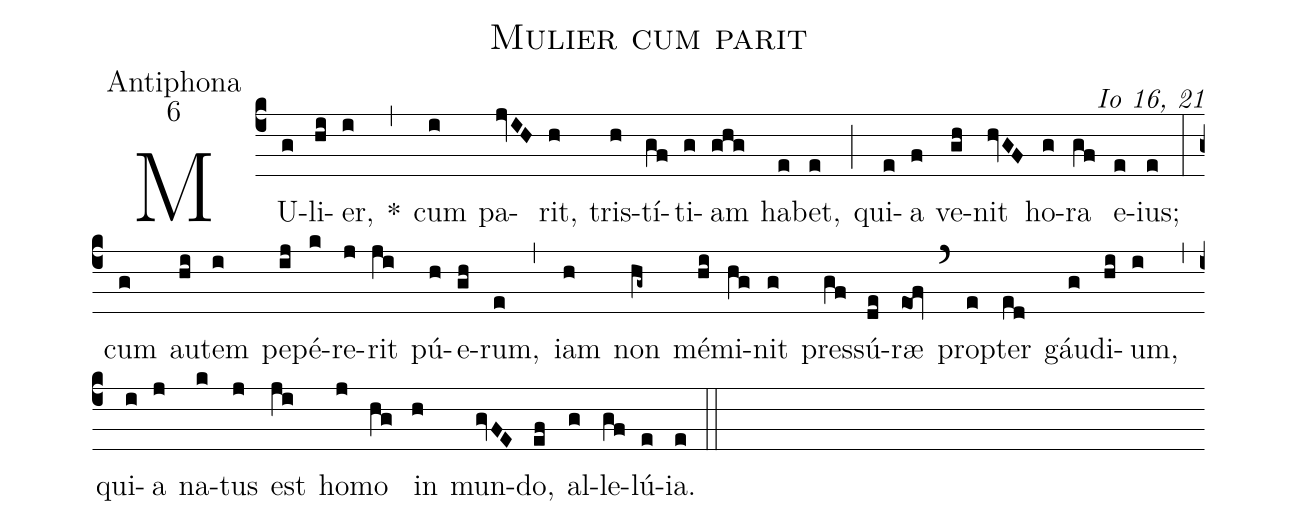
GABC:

name:Mulier cum parit;
office-part:Antiphona;
mode:6;
commentary:Io 16, 21;
%%
(c4) MU(g)li(hi)er,(i) *(,) cum(i) pa(jvIH)rit,(h) tris(h)tí(gf)ti(g)am(ghg) ha(e)bet,(e) (;) qui(e)a(f) ve(gh)nit(hvGF) ho(g)ra(gf) e(e)ius;(e) (:) cum(g) au(hi)tem(i) pe(ij)pé(k)re(j)rit(ji) pú(h)e(gh)rum,(e) (,) iam(h) non(hg~) mé(hi)mi(hg)nit(g) pres(gf)sú(de)r<sp>ae</sp>(eo!fv) (`) prop(e)ter(ed) gáu(g)di(hi)um,(i) (,) qui(i)a(j) na(k)tus(j) est(ji) ho(j)mo(hg) in(h) mun(gvFE)do,(ef) al(g)le(gf)lú(e)ia.(e) (::)
